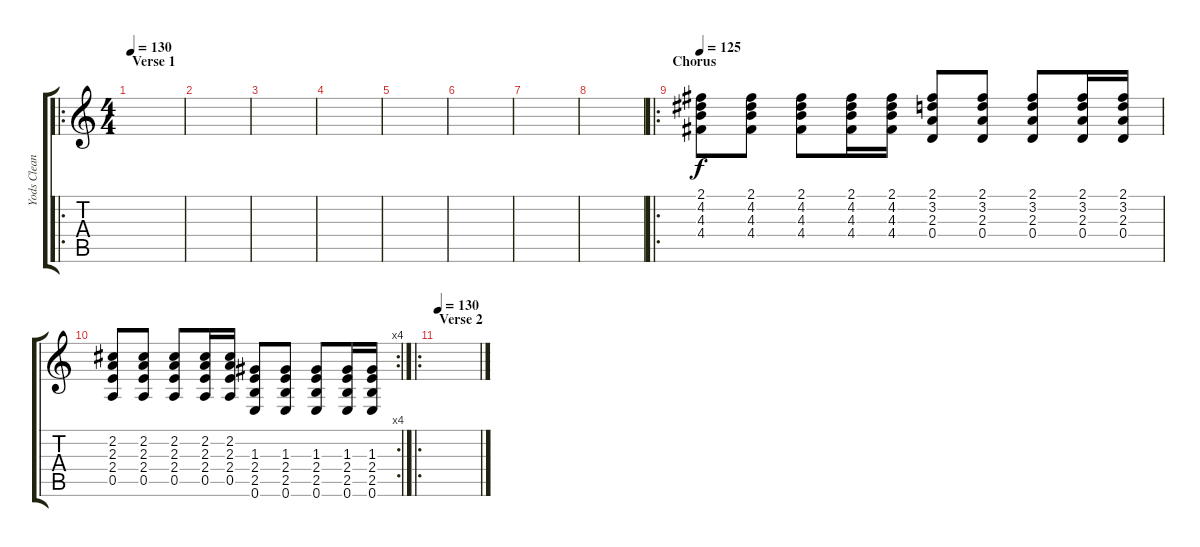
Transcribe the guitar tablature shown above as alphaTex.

\track ("Yods Clean" "Yods Clean") {instrument acousticguitarsteel}
\staff {score tabs}
\tuning (E4 B3 G3 D3 A2 E2) {hide}
\ro
\ts (4 4)
\section ("" "Verse 1")
\tempo 130
\clef g2
\ks c
|
|
|
|
|
|
|
|
\ro
\section ("" "Chorus")
\tempo 125
(2.1 4.2 4.3 4.4).8 (2.1 4.2 4.3 4.4).8 (2.1 4.2 4.3 4.4).8 (2.1 4.2 4.3 4.4).16 (2.1 4.2 4.3 4.4).16 (2.1 3.2 2.3 0.4).8 (2.1 3.2 2.3 0.4).8 (2.1 3.2 2.3 0.4).8 (2.1 3.2 2.3 0.4).16 (2.1 3.2 2.3 0.4).16 |
\rc 4
(2.2 2.3 2.4 0.5).8 (2.2 2.3 2.4 0.5).8 (2.2 2.3 2.4 0.5).8 (2.2 2.3 2.4 0.5).16 (2.2 2.3 2.4 0.5).16 (1.3 2.4 2.5 0.6).8 (1.3 2.4 2.5 0.6).8 (1.3 2.4 2.5 0.6).8 (1.3 2.4 2.5 0.6).16 (1.3 2.4 2.5 0.6).16 |
\ro
\section ("" "Verse 2")
\tempo 130
